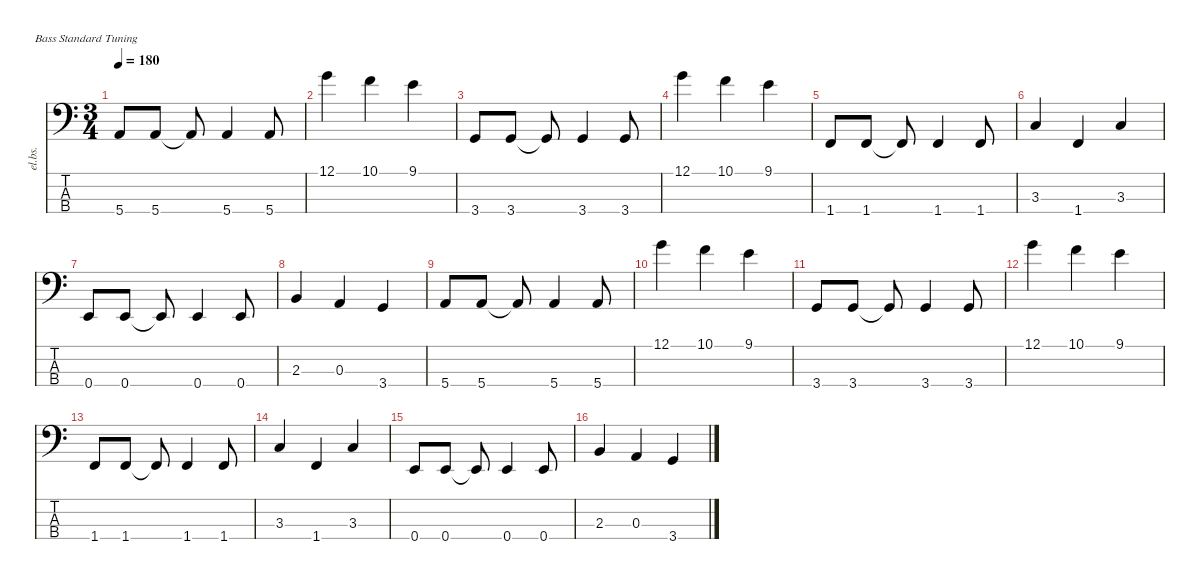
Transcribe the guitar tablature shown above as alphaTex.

\defaultSystemsLayout 4
\hideDynamics
\bracketExtendMode nobrackets
\track ("kaame" "el.bs.") {instrument electricbassfinger}
\staff {score tabs}
\tuning (G2 D2 A1 E1)
\ts (3 4)
\tempo 180
\clef f4
\ks c
5.4.8{dy f beam Up} 5.4.8{beam Up} 5.4{t}.8{beam Up} 5.4.4{beam Up} 5.4.8{beam Up} |
12.1.4{beam Down} 10.1.4{beam Down} 9.1.4{beam Down} |
3.4.8{beam Up} 3.4.8{beam Up} 3.4{t}.8{beam Up} 3.4.4{beam Up} 3.4.8{beam Up} |
12.1.4{beam Down} 10.1.4{beam Down} 9.1.4{beam Down} |
1.4.8{beam Up} 1.4.8{beam Up} 1.4{t}.8{beam Up} 1.4.4{beam Up} 1.4.8{beam Up} |
3.3.4{beam Up} 1.4.4{beam Up} 3.3.4{beam Up} |
0.4.8{beam Up} 0.4.8{beam Up} 0.4{t}.8{beam Up} 0.4.4{beam Up} 0.4.8{beam Up} |
2.3.4{beam Up} 0.3.4{beam Up} 3.4.4{beam Up} |
5.4.8{beam Up} 5.4.8{beam Up} 5.4{t}.8{beam Up} 5.4.4{beam Up} 5.4.8{beam Up} |
12.1.4{beam Down} 10.1.4{beam Down} 9.1.4{beam Down} |
3.4.8{beam Up} 3.4.8{beam Up} 3.4{t}.8{beam Up} 3.4.4{beam Up} 3.4.8{beam Up} |
12.1.4{beam Down} 10.1.4{beam Down} 9.1.4{beam Down} |
1.4.8{beam Up} 1.4.8{beam Up} 1.4{t}.8{beam Up} 1.4.4{beam Up} 1.4.8{beam Up} |
3.3.4{beam Up} 1.4.4{beam Up} 3.3.4{beam Up} |
0.4.8{beam Up} 0.4.8{beam Up} 0.4{t}.8{beam Up} 0.4.4{beam Up} 0.4.8{beam Up} |
2.3.4{beam Up} 0.3.4{beam Up} 3.4.4{beam Up}
